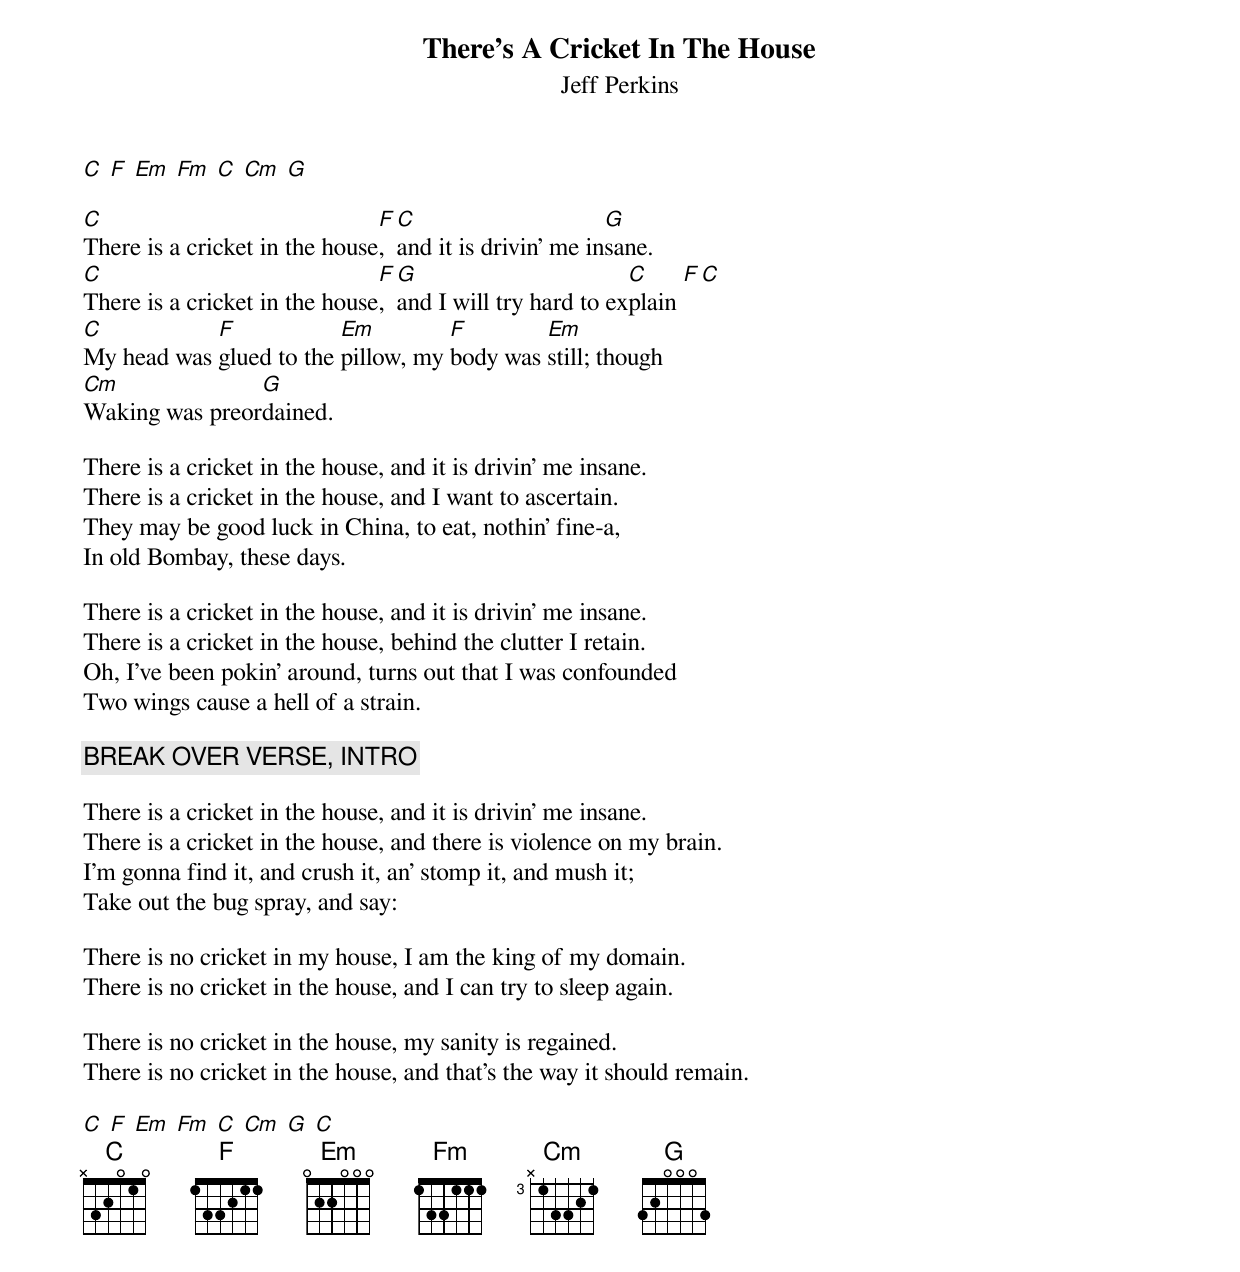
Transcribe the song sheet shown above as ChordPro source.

{t: There's A Cricket In The House}
{st: Jeff Perkins}

[C] [F] [Em] [Fm] [C] [Cm] [G]

[C]There is a cricket in the house[F], [C]and it is drivin' me in[G]sane.
[C]There is a cricket in the house[F], [G]and I will try hard to ex[C]plain [F][C]
[C]My head was [F]glued to the [Em]pillow, my [F]body was [Em]still; though
[Cm]Waking was preor[G]dained.

There is a cricket in the house, and it is drivin' me insane.
There is a cricket in the house, and I want to ascertain.
They may be good luck in China, to eat, nothin' fine-a,
In old Bombay, these days.

There is a cricket in the house, and it is drivin' me insane.
There is a cricket in the house, behind the clutter I retain.
Oh, I've been pokin' around, turns out that I was confounded
Two wings cause a hell of a strain.

{c: BREAK OVER VERSE, INTRO}

There is a cricket in the house, and it is drivin' me insane.
There is a cricket in the house, and there is violence on my brain.
I'm gonna find it, and crush it, an' stomp it, and mush it;
Take out the bug spray, and say:

There is no cricket in my house, I am the king of my domain.
There is no cricket in the house, and I can try to sleep again.

There is no cricket in the house, my sanity is regained.
There is no cricket in the house, and that's the way it should remain.

[C] [F] [Em] [Fm] [C] [Cm] [G] [C]
